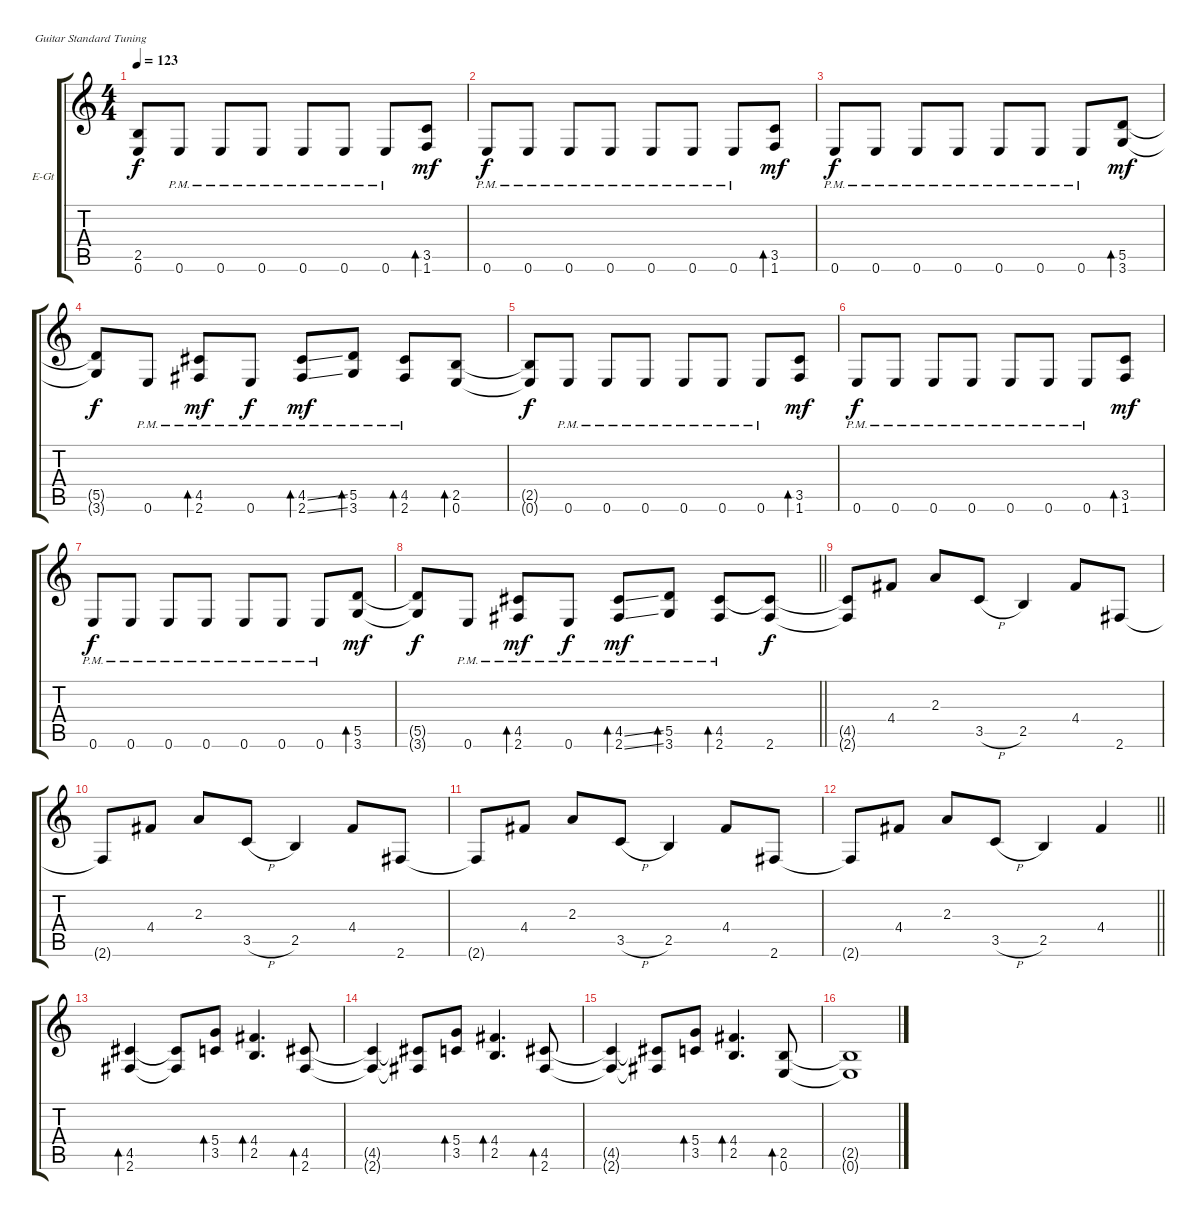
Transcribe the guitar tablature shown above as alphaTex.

\bracketExtendMode groupsimilarinstruments
\firstSystemTrackNameOrientation horizontal
\otherSystemsTrackNameOrientation horizontal
\track ("Electric Guitar" "E-Gt") {instrument distortionguitar}
\staff {score tabs}
\tuning (E4 B3 G3 D3 A2 E2)
\ts (4 4)
\tempo 123
\clef g2
\scale
0.333333
\ks c
(2.5{t} 0.6{t}).8{dy f} 0.6{pm}.8 0.6{pm}.8 0.6{pm}.8 0.6{pm}.8 0.6{pm}.8 0.6{pm}.8 (3.5 1.6).8{bd 30 dy mf} |
\scale
0.333333 0.6{pm}.8{dy f} 0.6{pm}.8 0.6{pm}.8 0.6{pm}.8 0.6{pm}.8 0.6{pm}.8 0.6{pm}.8 (3.5 1.6).8{bd 30 dy mf} |
\scale
0.333333 0.6{pm}.8{dy f} 0.6{pm}.8 0.6{pm}.8 0.6{pm}.8 0.6{pm}.8 0.6{pm}.8 0.6{pm}.8 (5.5 3.6).8{bd 30 dy mf} |
\scale
0.333333 (5.5{t} 3.6{t}).8{dy f} 0.6{pm}.8 (4.5 2.6{pm}).8{bd 30 dy mf} 0.6{pm}.8{dy f} (4.5{ss} 2.6{ss pm}).8{bd 30 dy mf} (5.5 3.6{pm}).8{bd 30} (4.5 2.6{pm}).8{bd 30} (2.5 0.6).8{bd 30} |
\scale
0.333333 (2.5{t} 0.6{t}).8{dy f} 0.6{pm}.8 0.6{pm}.8 0.6{pm}.8 0.6{pm}.8 0.6{pm}.8 0.6{pm}.8 (3.5 1.6).8{bd 30 dy mf} |
\scale
0.333333 0.6{pm}.8{dy f} 0.6{pm}.8 0.6{pm}.8 0.6{pm}.8 0.6{pm}.8 0.6{pm}.8 0.6{pm}.8 (3.5 1.6).8{bd 30 dy mf} |
\scale
0.333333 0.6{pm}.8{dy f} 0.6{pm}.8 0.6{pm}.8 0.6{pm}.8 0.6{pm}.8 0.6{pm}.8 0.6{pm}.8 (5.5 3.6).8{bd 30 dy mf} |
\scale
0.333333
\barLineRight lightlight
(5.5{t} 3.6{t}).8{dy f} 0.6{pm}.8 (4.5 2.6{pm}).8{bd 30 dy mf} 0.6{pm}.8{dy f} (4.5{ss} 2.6{ss pm}).8{bd 30 dy mf} (5.5 3.6{pm}).8{bd 30} (4.5 2.6{pm}).8{bd 30} (2.6 4.5{t}).8{dy f} |
\scale
0.333333 (4.5{t} 2.6{t}).8 4.4.8 2.3.8 3.5{h}.8 2.5.4 4.4.8 2.6.8 |
\scale
0.333333 2.6{t}.8 4.4.8 2.3.8 3.5{h}.8 2.5.4 4.4.8 2.6.8 |
\scale
0.333333 2.6{t}.8 4.4.8 2.3.8 3.5{h}.8 2.5.4 4.4.8 2.6.8 |
\scale
0.333333
\barLineRight lightlight
2.6{t}.8 4.4.8 2.3.8 3.5{h}.8 2.5.4 4.4.4 |
\scale
0.333333 (4.5 2.6).4{bd 30} (4.5{t} 2.6{t}).8 (5.4 3.5).8{bd 30} (4.4 2.5).4{d bd 30} (4.5 2.6).8{bd 30} |
\scale
0.333333 (4.5{t} 2.6{t}).4 (4.5{t} 2.6{t}).8 (5.4 3.5).8{bd 30} (4.4 2.5).4{d bd 30} (4.5 2.6).8{bd 30} |
\scale
0.333333 (4.5{t} 2.6{t}).4 (4.5{t} 2.6{t}).8 (5.4 3.5).8{bd 30} (4.4 2.5).4{d bd 30} (2.5 0.6).8{bd 30} |
\scale
0.333333 (2.5{t} 0.6{t}).1
